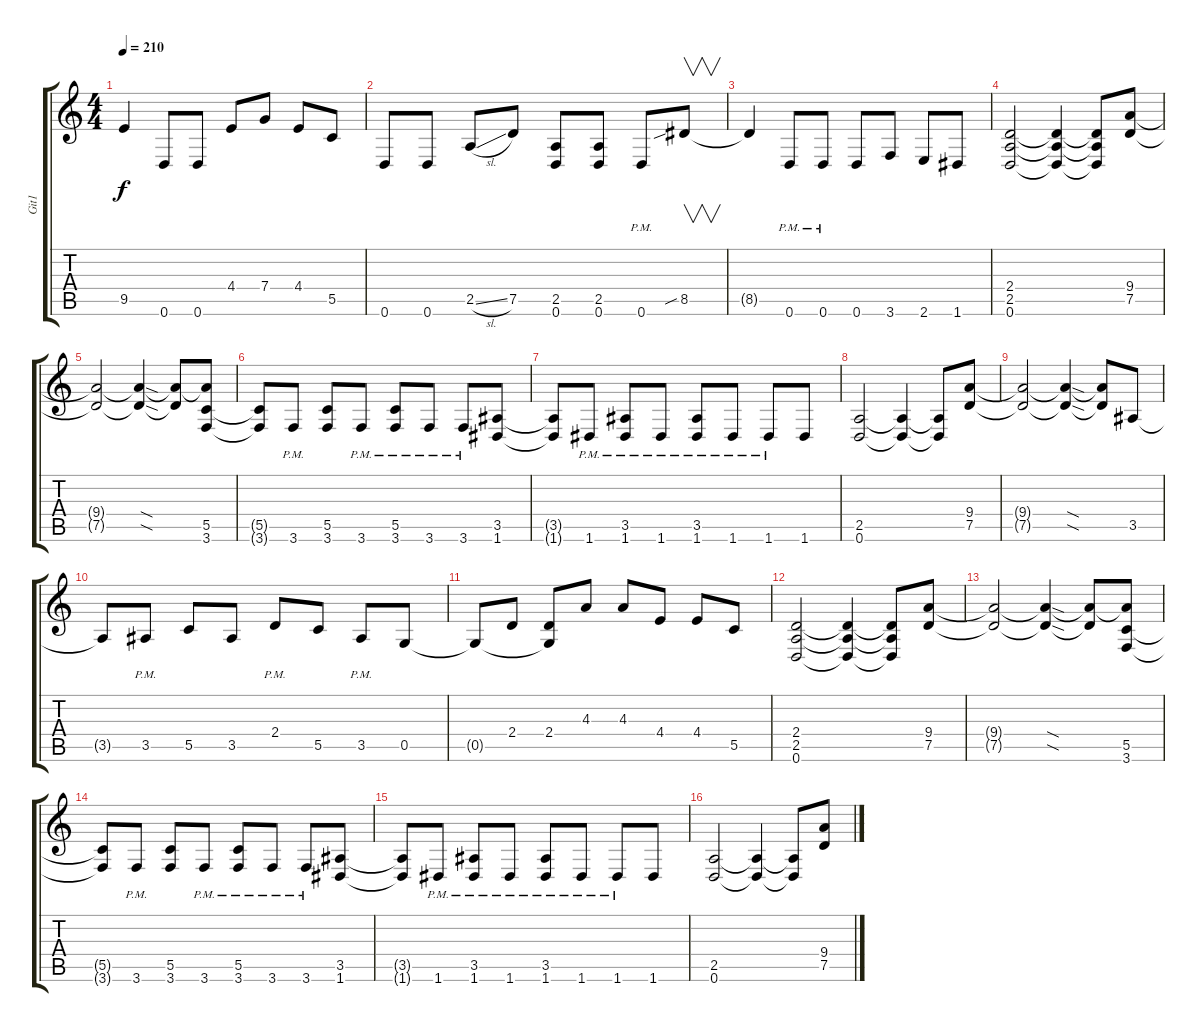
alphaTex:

\track ("Git1" "Git1") {instrument distortionguitar}
\staff {score tabs}
\tuning (D4 A3 F3 C3 G2 D2) {hide}
\ts (4 4)
\tempo 210
\clef g2
\ks c
9.5{t}.4{dy f} 0.6.8 0.6.8 4.4.8 7.4.8 4.4.8 5.5.8 |
0.6.8 0.6.8 2.5{sl}.8 7.5.8 (2.5 0.6).8 (2.5 0.6).8 0.6{pm}.8 8.5{sib}.8{v} |
8.5{t}.4 0.6{pm}.8 0.6{pm}.8 0.6.8 3.6.8 2.6.8 1.6.8 |
(2.4 2.5 0.6).2 (2.4{t} 2.5{t} 0.6{t}).4 (2.4{t} 2.5{t} 0.6{t}).8 (9.4 7.5).8 |
(9.4{t} 7.5{t}).2 (9.4{sod t} 7.5{sod t}).4 (9.4{t} 7.5{t}).8 (9.4{t} 5.5 3.6).8 |
(5.5{t} 3.6{t}).8 3.6{pm}.8 (5.5 3.6).8 3.6{pm}.8 (5.5 3.6{pm}).8 3.6{pm}.8 3.6{pm}.8 (3.5 1.6).8 |
(3.5{t} 1.6{t}).8 1.6{pm}.8 (3.5 1.6{pm}).8 1.6{pm}.8 (3.5 1.6{pm}).8 1.6{pm}.8 1.6{pm}.8 1.6.8 |
(2.5 0.6).2 (2.5{t} 0.6{t}).4 (2.5{t} 0.6{t}).8 (9.4 7.5).8 |
(9.4{t} 7.5{t}).2 (9.4{sod t} 7.5{sod t}).4 (9.4{t} 7.5{t}).8 3.5.8 |
3.5{t}.8 3.5{pm}.8 5.5.8 3.5.8 2.4{pm}.8 5.5.8 3.5{pm}.8 0.5.8 |
0.5{t}.8 2.4.8 (2.4 0.5{t}).8 4.3.8 4.3.8 4.4.8 4.4.8 5.5.8 |
(2.4 2.5 0.6).2 (2.4{t} 2.5{t} 0.6{t}).4 (2.4{t} 2.5{t} 0.6{t}).8 (9.4 7.5).8 |
(9.4{t} 7.5{t}).2 (9.4{sod t} 7.5{sod t}).4 (9.4{t} 7.5{t}).8 (9.4{t} 5.5 3.6).8 |
(5.5{t} 3.6{t}).8 3.6{pm}.8 (5.5 3.6).8 3.6{pm}.8 (5.5 3.6{pm}).8 3.6{pm}.8 3.6{pm}.8 (3.5 1.6).8 |
(3.5{t} 1.6{t}).8 1.6{pm}.8 (3.5 1.6{pm}).8 1.6{pm}.8 (3.5 1.6{pm}).8 1.6{pm}.8 1.6{pm}.8 1.6.8 |
(2.5 0.6).2 (2.5{t} 0.6{t}).4 (2.5{t} 0.6{t}).8 (9.4 7.5).8
